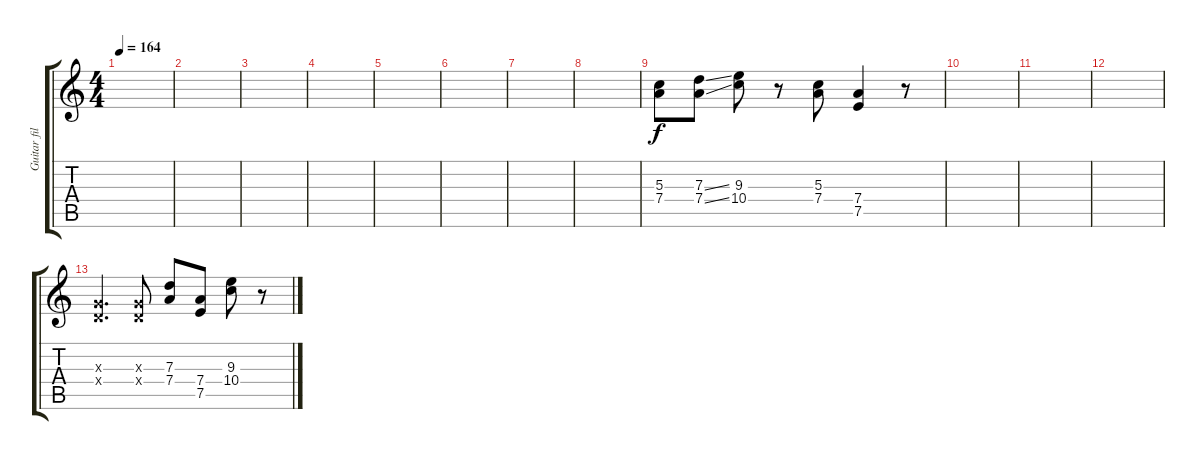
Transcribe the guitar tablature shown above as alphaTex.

\track ("Guitar fills (wah-wah)" "Guitar fil") {instrument electricguitarmuted}
\staff {score tabs}
\tuning (E4 B3 G3 D3 A2 E2) {hide}
\ts (4 4)
\tempo 164
\clef g2
\ks c
|
|
|
|
|
|
|
|
(5.3 7.4).8 (7.3{ss} 7.4{ss}).8 (9.3 10.4).8 r.8 (5.3 7.4).8 (7.4 7.5).4 r.8 |
|
|
|
(0.3{x} 0.4{x}).4{d} (0.3{x} 0.4{x}).8 (7.3 7.4).8 (7.4 7.5).8 (9.3 10.4).8 r.8
